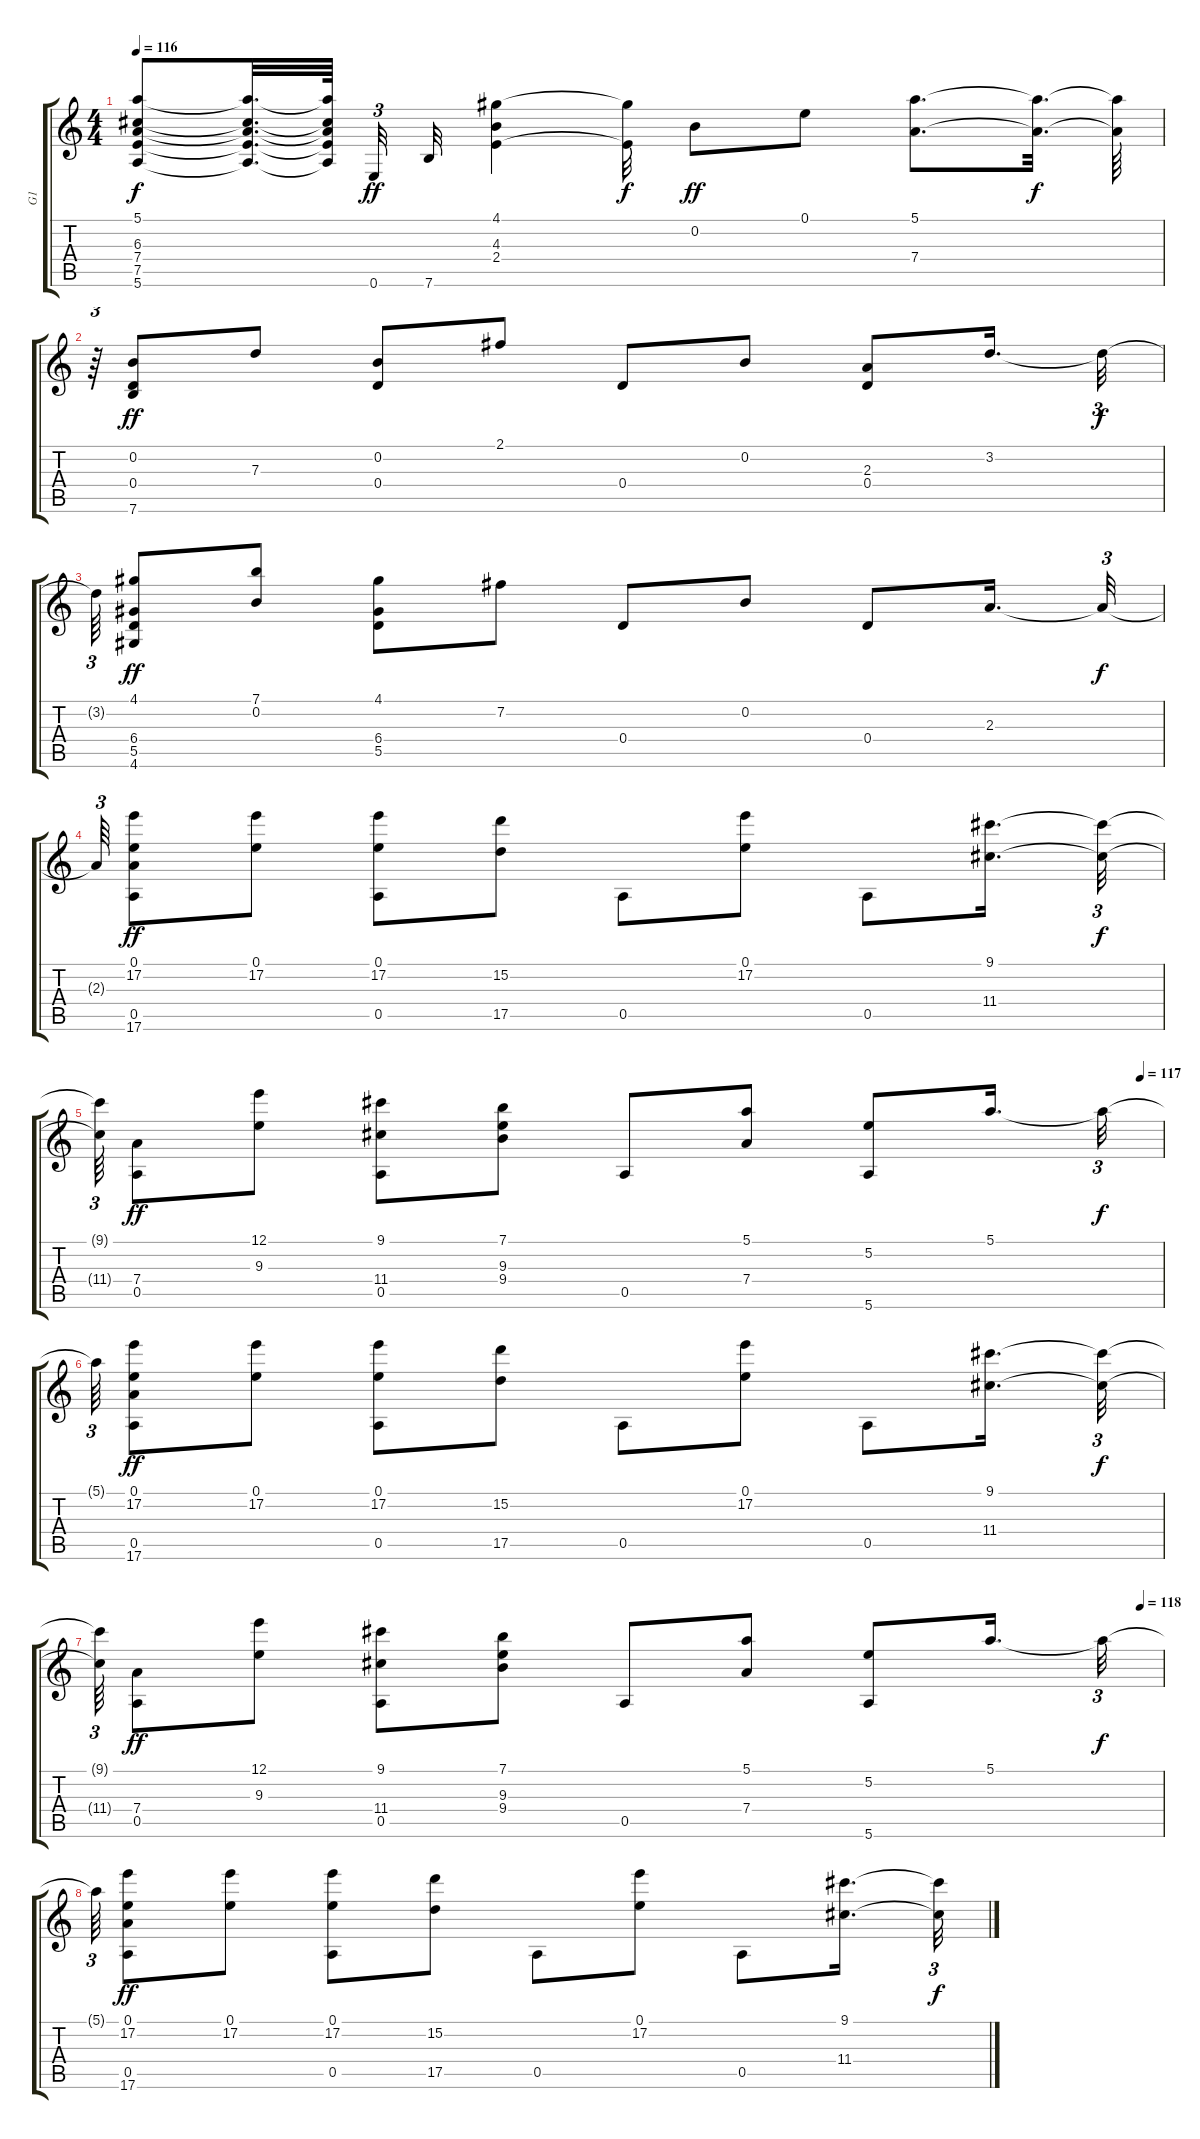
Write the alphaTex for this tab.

\track ("G1" "G1") {instrument acousticguitarsteel}
\staff {score tabs}
\tuning (E4 B3 G3 D3 A2 E2) {hide}
\ts (4 4)
\tempo 116
\clef g2
\ks c
(5.1{t} 6.3{t} 7.4{t} 7.5{t} 5.6{t}).8{dy f} (5.1{t} 6.3{t} 7.4{t} 7.5{t} 5.6{t}).32{d} (5.1{t} 6.3{t} 7.4{t} 7.5{t} 5.6{t}).64{beam splitsecondary} 0.6.32{tu (3 2) dy ff} 7.6.32 (4.1 4.3 2.4).4 (4.1{t} 2.4{t}).32{dy f} 0.2.8{dy ff} 0.1.8 (5.1 7.4).8{d} (5.1{t} 7.4{t}).32{d dy f} (5.1{t} 7.4{t}).64 |
r.64{tu (3 2)} (0.2 0.4 7.6).8{dy ff} 7.3.8 (0.2 0.4).8 2.1.8 0.4.8 0.2.8 (2.3 0.4).8 3.2.16{d} 3.2{t}.32{tu (3 2) dy f} |
3.2{t}.64{tu (3 2)} (4.1 6.4 5.5 4.6).8{dy ff} (7.1 0.2).8 (4.1 6.4 5.5).8 7.2.8 0.4.8 0.2.8 0.4.8 2.3.16{d} 2.3{t}.32{tu (3 2) dy f} |
2.3{t}.64{tu (3 2)} (0.1 17.2 0.5 17.6).8{dy ff} (0.1 17.2).8 (0.1 17.2 0.5).8 (15.2 17.5).8 0.5.8 (0.1 17.2).8 0.5.8 (9.1 11.4).16{d} (9.1{t} 11.4{t}).32{tu (3 2) dy f} |
\tempo (117 0.9791666666666666)
(9.1{t} 11.4{t}).64{tu (3 2)} (7.4 0.5).8{dy ff} (12.1 9.3).8 (9.1 11.4 0.5).8 (7.1 9.3 9.4).8 0.5.8 (5.1 7.4).8 (5.2 5.6).8 5.1.16{d} 5.1{t}.32{tu (3 2) dy f} |
5.1{t}.64{tu (3 2)} (0.1 17.2 0.5 17.6).8{dy ff} (0.1 17.2).8 (0.1 17.2 0.5).8 (15.2 17.5).8 0.5.8 (0.1 17.2).8 0.5.8 (9.1 11.4).16{d} (9.1{t} 11.4{t}).32{tu (3 2) dy f} |
\tempo (118 0.9791666666666666)
(9.1{t} 11.4{t}).64{tu (3 2)} (7.4 0.5).8{dy ff} (12.1 9.3).8 (9.1 11.4 0.5).8 (7.1 9.3 9.4).8 0.5.8 (5.1 7.4).8 (5.2 5.6).8 5.1.16{d} 5.1{t}.32{tu (3 2) dy f} |
5.1{t}.64{tu (3 2)} (0.1 17.2 0.5 17.6).8{dy ff} (0.1 17.2).8 (0.1 17.2 0.5).8 (15.2 17.5).8 0.5.8 (0.1 17.2).8 0.5.8 (9.1 11.4).16{d} (9.1{t} 11.4{t}).32{tu (3 2) dy f}
